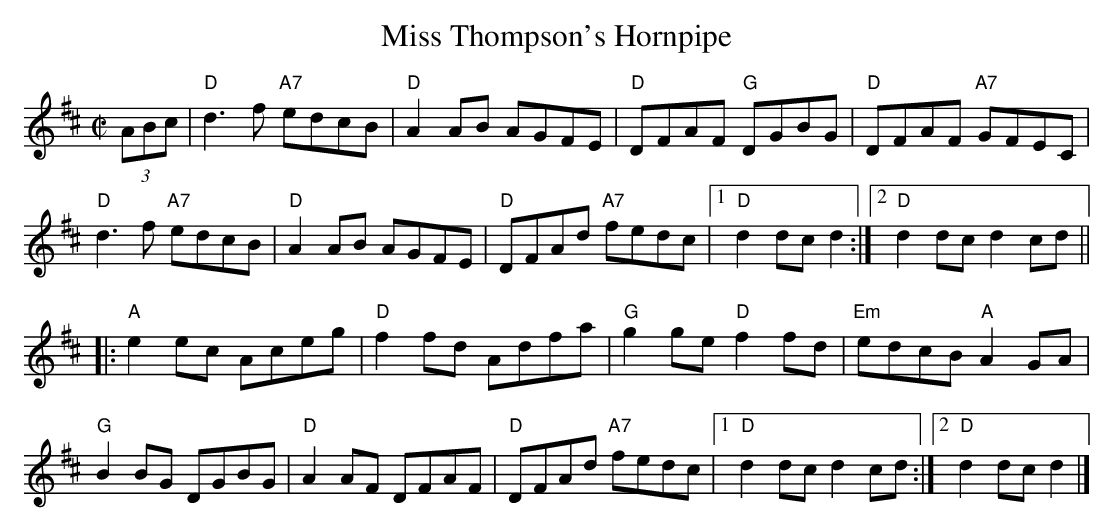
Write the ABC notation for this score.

X:1
T:Miss Thompson's Hornpipe
M:C|
L:1/8
K:D
(3ABc|"D"d3f "A7"edcB|"D"A2AB AGFE|"D"DFAF "G"DGBG|"D"DFAF "A7"GFEC|
"D"d3f "A7"edcB|"D"A2AB AGFE|"D"DFAd "A7"fedc|1"D"d2 dc d2 :|2"D"d2dc d2cd||
|:"A"e2ec Aceg|"D"f2fd Adfa|"G"g2ge "D"f2fd|"Em"edcB "A"A2GA|
"G"B2BG DGBG|"D"A2AF DFAF|"D"DFAd "A7"fedc|1"D"d2 dc d2 cd:|2"D"d2dc d2|]
